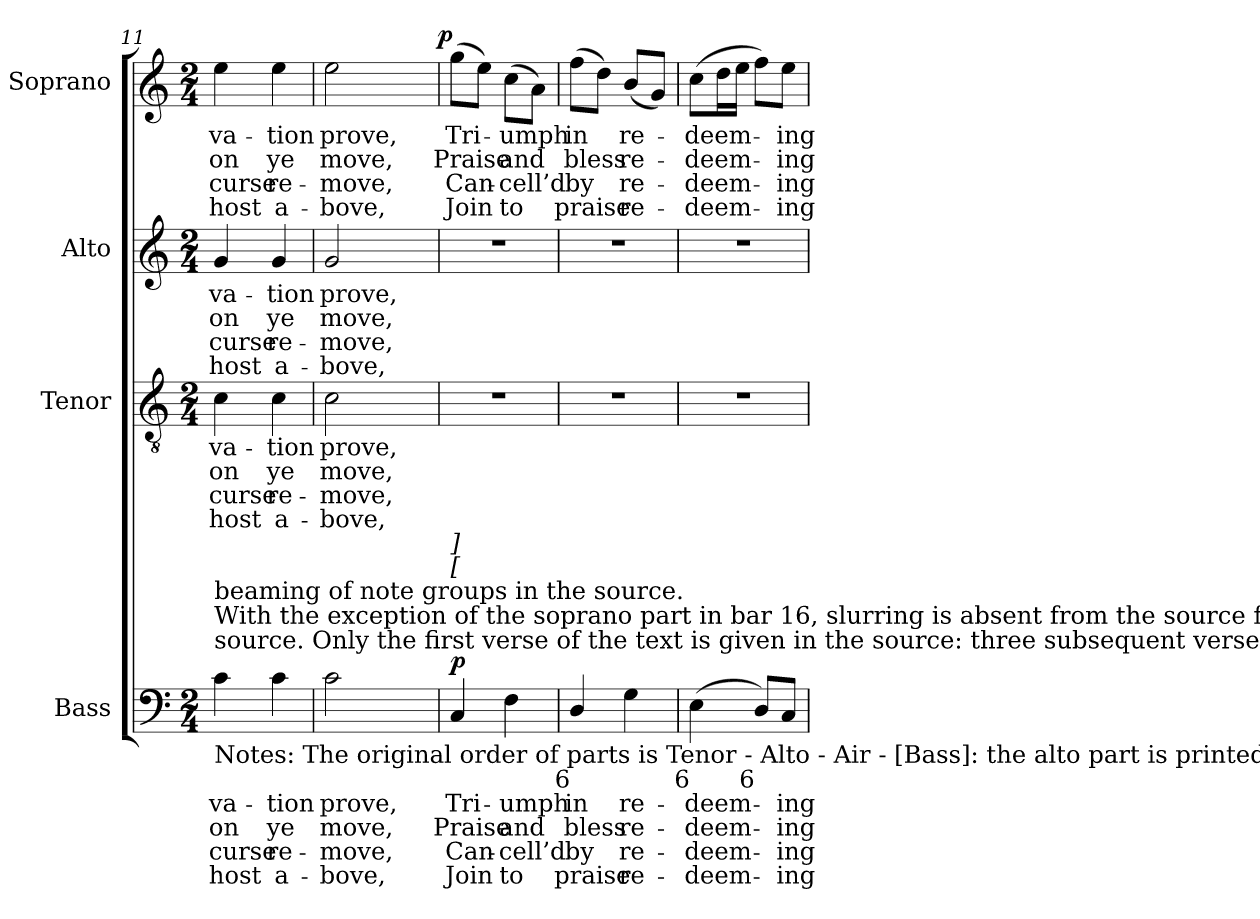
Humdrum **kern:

**kern	**text	**text	**text	**text	**dynam	**kern	**text	**text	**text	**text	**kern	**text	**text	**text	**text	**kern	**text	**text	**text	**text	**dynam
*part4	*part4	*part4	*part4	*part4	*part4	*part3	*part3	*part3	*part3	*part3	*part2	*part2	*part2	*part2	*part2	*part1	*part1	*part1	*part1	*part1	*part1
*staff4	*staff4	*staff4	*staff4	*staff4	*staff4	*staff3	*staff3	*staff3	*staff3	*staff3	*staff2	*staff2	*staff2	*staff2	*staff2	*staff1	*staff1	*staff1	*staff1	*staff1	*staff1
*I"Bass	*	*	*	*	*	*I"Tenor	*	*	*	*	*I"Alto	*	*	*	*	*I"Soprano	*	*	*	*	*
*I'B.	*	*	*	*	*	*I'T.	*	*	*	*	*I'A.	*	*	*	*	*I'S.	*	*	*	*	*
!!LO:LB:g=z
*clefF4	*	*	*	*	*	*clefGv2	*	*	*	*	*clefG2	*	*	*	*	*clefG2	*	*	*	*	*
*	*	*	*	*	*	*ITrd7c12	*	*	*	*	*	*	*	*	*	*	*	*	*	*	*
*k[]	*	*	*	*	*	*k[]	*	*	*	*	*k[]	*	*	*	*	*k[]	*	*	*	*	*
*C:	*	*	*	*	*	*C:	*	*	*	*	*C:	*	*	*	*	*C:	*	*	*	*	*
*M2/4	*	*	*	*	*	*M2/4	*	*	*	*	*M2/4	*	*	*	*	*M2/4	*	*	*	*	*
=11	=11	=11	=11	=11	=11	=11	=11	=11	=11	=11	=11	=11	=11	=11	=11	=11	=11	=11	=11	=11	=11
!	!LO:LY:b:color=#000000	!LO:LY:b:color=#000000	!LO:LY:b:color=#000000	!LO:LY:b:color=#000000	!	!	!	!	!	!	!	!	!	!	!	!	!	!	!	!	!
!	!	!	!	!	!	!	!LO:LY:b:color=#000000	!LO:LY:b:color=#000000	!LO:LY:b:color=#000000	!LO:LY:b:color=#000000	!	!	!	!	!	!	!	!	!	!	!
!	!	!	!	!	!	!	!	!	!	!	!	!LO:LY:b:color=#000000	!LO:LY:b:color=#000000	!LO:LY:b:color=#000000	!LO:LY:b:color=#000000	!	!	!	!	!	!
!LO:TX:b:t=Notes&colon; The original order of parts is Tenor - Alto - Air - [Bass]&colon; the alto part is printed in the treble clef an octave above sounding pitch in the	!	!	!	!	!	!	!	!	!	!	!	!	!	!	!	!	!	!	!	!	!
!LO:TX:t=source. Only the first verse of the text is given in the source&colon; three subsequent verses selected from the text have been added editorially.	!	!	!	!	!	!	!	!	!	!	!	!	!	!	!	!	!	!	!	!	!
!LO:TX:t=With the exception of the soprano part in bar 16, slurring is absent from the source for this piece, and has been added editorially based on the	!	!	!	!	!	!	!	!	!	!	!	!	!	!	!	!	!	!	!	!	!
!LO:TX:t=beaming of note groups in the source.	!	!	!	!	!	!	!	!	!	!	!	!	!	!	!	!	!	!	!	!	!
!	!	!	!	!	!	!	!	!	!	!	!	!	!	!	!	!	!LO:LY:b:color=#000000	!LO:LY:b:color=#000000	!LO:LY:b:color=#000000	!LO:LY:b:color=#000000	!
4ci\	-va-	on	curse	host	.	4Ci\	-va-	on	curse	host	4gi/	-va-	on	curse	host	4eei\	-va-	on	curse	host	.
!	!LO:LY:b:color=#000000	!LO:LY:b:color=#000000	!LO:LY:b:color=#000000	!LO:LY:b:color=#000000	!	!	!	!	!	!	!	!	!	!	!	!	!	!	!	!	!
!	!	!	!	!	!	!	!LO:LY:b:color=#000000	!LO:LY:b:color=#000000	!LO:LY:b:color=#000000	!LO:LY:b:color=#000000	!	!	!	!	!	!	!	!	!	!	!
!	!	!	!	!	!	!	!	!	!	!	!	!LO:LY:b:color=#000000	!LO:LY:b:color=#000000	!LO:LY:b:color=#000000	!LO:LY:b:color=#000000	!	!	!	!	!	!
!	!	!	!	!	!	!	!	!	!	!	!	!	!	!	!	!	!LO:LY:b:color=#000000	!LO:LY:b:color=#000000	!LO:LY:b:color=#000000	!LO:LY:b:color=#000000	!
4ci\	-tion	ye	-re-	a-	.	4Ci\	-tion	ye	re-	-a-	4gi/	-tion	ye	re-	-a-	4eei\	-tion	ye	re-	-a-	.
=12	=12	=12	=12	=12	=12	=12	=12	=12	=12	=12	=12	=12	=12	=12	=12	=12	=12	=12	=12	=12	=12
!	!LO:LY:b:color=#000000	!LO:LY:b:color=#000000	!LO:LY:b:color=#000000	!LO:LY:b:color=#000000	!	!	!	!	!	!	!	!	!	!	!	!	!	!	!	!	!
!	!	!	!	!	!	!	!LO:LY:b:color=#000000	!LO:LY:b:color=#000000	!LO:LY:b:color=#000000	!LO:LY:b:color=#000000	!	!	!	!	!	!	!	!	!	!	!
!	!	!	!	!	!	!	!	!	!	!	!	!LO:LY:b:color=#000000	!LO:LY:b:color=#000000	!LO:LY:b:color=#000000	!LO:LY:b:color=#000000	!	!	!	!	!	!
!	!	!	!	!	!	!	!	!	!	!	!	!	!	!	!	!	!LO:LY:b:color=#000000	!LO:LY:b:color=#000000	!LO:LY:b:color=#000000	!LO:LY:b:color=#000000	!
*	*	*	*	*	*	*	*	*	*	*	*	*	*	*	*	*^	*	*	*	*	*
2ci\	prove,	move,	move,	-bove,	.	2Ci\	prove,	move,	-move,	bove,	2gi/	prove,	move,	-move,	bove,	2eei\	4ryy	prove,	move,	-move,	bove,	.
.	.	.	.	.	.	.	.	.	.	.	.	.	.	.	.	.	8ryy	.	.	.	.	.
.	.	.	.	.	.	.	.	.	.	.	.	.	.	.	.	.	16ryy	.	.	.	.	.
.	.	.	.	.	.	.	.	.	.	.	.	.	.	.	.	.	32ryy	.	.	.	.	.
.	.	.	.	.	.	.	.	.	.	.	.	.	.	.	.	.	64ryy	.	.	.	.	.
.	.	.	.	.	.	.	.	.	.	.	.	.	.	.	.	.	128...ryy	.	.	.	.	.
.	.	.	.	.	.	.	.	.	.	.	.	.	.	.	.	.	1024ryy	.	.	.	.	p
*	*	*	*	*	*	*	*	*	*	*	*	*	*	*	*	*v	*v	*	*	*	*	*
=13	=13	=13	=13	=13	=13	=13	=13	=13	=13	=13	=13	=13	=13	=13	=13	=13	=13	=13	=13	=13	=13
*	*	*	*	*	*	*	*	*	*	*	*	*	*	*	*	*^	*	*	*	*	*
!	!LO:LY:b:color=#000000	!LO:LY:b:color=#000000	!LO:LY:b:color=#000000	!LO:LY:b:color=#000000	!	!LO:N:vis=1	!	!	!	!	!LO:N:vis=1	!	!	!	!	!	!	!	!	!	!	!
*	*	*	*	*	*	*	*	*	*	*	*	*	*	*	*	*v	*v	*	*	*	*	*
*	*	*	*	*	*	*	*	*	*	*	*	*	*	*	*	*^	*	*	*	*	*
!LO:TX:a:i:t=[	!	!	!	!	!	!	!	!	!	!	!	!	!	!	!	!	!	!	!	!	!	!
!LO:TX:a:i:t=]	!	!	!	!	!	!	!	!	!	!	!	!	!	!	!	!	!	!	!	!	!	!
!	!	!	!	!	!	!	!	!	!	!	!	!	!	!	!	!	!	!LO:LY:b:color=#000000	!LO:LY:b:color=#000000	!LO:LY:b:color=#000000	!LO:LY:b:color=#000000	!
*	*	*	*	*	*	*	*	*	*	*	*	*	*	*	*	*v	*v	*	*	*	*	*
4Ci/	Tri-	Praise	Can-	Join	p	2r	.	.	.	.	2r	.	.	.	.	(8ggi\L	Tri-	Praise	Can-	-Join	.
.	.	.	.	.	.	.	.	.	.	.	.	.	.	.	.	8eei\J)	.	.	.	.	.
!	!LO:LY:b:color=#000000	!LO:LY:b:color=#000000	!LO:LY:b:color=#000000	!LO:LY:b:color=#000000	!	!	!	!	!	!	!	!	!	!	!	!	!	!	!	!	!
!	!	!	!	!	!	!	!	!	!	!	!	!	!	!	!	!	!LO:LY:b:color=#000000	!LO:LY:b:color=#000000	!LO:LY:b:color=#000000	!LO:LY:b:color=#000000	!
4Fi\	-umph	and	cell’d	-to	.	.	.	.	.	.	.	.	.	.	.	(8cci\L	-umph	and	cell’d	to	.
.	.	.	.	.	.	.	.	.	.	.	.	.	.	.	.	8ai\J)	.	.	.	.	.
=14	=14	=14	=14	=14	=14	=14	=14	=14	=14	=14	=14	=14	=14	=14	=14	=14	=14	=14	=14	=14	=14
!	!LO:LY:b:color=#000000	!LO:LY:b:color=#000000	!LO:LY:b:color=#000000	!LO:LY:b:color=#000000	!	!LO:N:vis=1	!	!	!	!	!LO:N:vis=1	!	!	!	!	!	!	!	!	!	!
!LO:TX:b:rj:t=6	!	!	!	!	!	!	!	!	!	!	!	!	!	!	!	!	!	!	!	!	!
!	!	!	!	!	!	!	!	!	!	!	!	!	!	!	!	!	!LO:LY:b:color=#000000	!LO:LY:b:color=#000000	!LO:LY:b:color=#000000	!LO:LY:b:color=#000000	!
4Di/	in	bless	by	praise	.	2r	.	.	.	.	2r	.	.	.	.	(8ffi\L	in	bless	by	praise	.
.	.	.	.	.	.	.	.	.	.	.	.	.	.	.	.	8ddi\J)	.	.	.	.	.
!	!LO:LY:b:color=#000000	!LO:LY:b:color=#000000	!LO:LY:b:color=#000000	!LO:LY:b:color=#000000	!	!	!	!	!	!	!	!	!	!	!	!	!	!	!	!	!
!	!	!	!	!	!	!	!	!	!	!	!	!	!	!	!	!	!LO:LY:b:color=#000000	!LO:LY:b:color=#000000	!LO:LY:b:color=#000000	!LO:LY:b:color=#000000	!
4Gi\	re-	re-	-re-	re-	.	.	.	.	.	.	.	.	.	.	.	(8bi/L	re-	re-	re-	-re-	.
.	.	.	.	.	.	.	.	.	.	.	.	.	.	.	.	8gi/J)	.	.	.	.	.
=15	=15	=15	=15	=15	=15	=15	=15	=15	=15	=15	=15	=15	=15	=15	=15	=15	=15	=15	=15	=15	=15
!	!LO:LY:b:color=#000000	!LO:LY:b:color=#000000	!LO:LY:b:color=#000000	!LO:LY:b:color=#000000	!	!LO:N:vis=1	!	!	!	!	!LO:N:vis=1	!	!	!	!	!	!	!	!	!	!
!LO:TX:b:rj:t=6	!	!	!	!	!	!	!	!	!	!	!	!	!	!	!	!	!	!	!	!	!
!	!	!	!	!	!	!	!	!	!	!	!	!	!	!	!	!	!LO:LY:b:color=#000000	!LO:LY:b:color=#000000	!LO:LY:b:color=#000000	!LO:LY:b:color=#000000	!
(4Ei\	-deem-	-deem-	-deem-	-deem-	.	2r	.	.	.	.	2r	.	.	.	.	(8cci\L	-deem-	-deem-	-deem-	-deem-	.
.	.	.	.	.	.	.	.	.	.	.	.	.	.	.	.	16ddi\L	.	.	.	.	.
.	.	.	.	.	.	.	.	.	.	.	.	.	.	.	.	16eei\JJ	.	.	.	.	.
!LO:TX:b:rj:t=6	!	!	!	!	!	!	!	!	!	!	!	!	!	!	!	!	!	!	!	!	!
8Di/L)	.	.	.	.	.	.	.	.	.	.	.	.	.	.	.	8ffi\L)	.	.	.	.	.
!	!LO:LY:b:color=#000000	!LO:LY:b:color=#000000	!LO:LY:b:color=#000000	!LO:LY:b:color=#000000	!	!	!	!	!	!	!	!	!	!	!	!	!	!	!	!	!
!	!	!	!	!	!	!	!	!	!	!	!	!	!	!	!	!	!LO:LY:b:color=#000000	!LO:LY:b:color=#000000	!LO:LY:b:color=#000000	!LO:LY:b:color=#000000	!
8Ci/J	-ing	-ing	ing	-ing	.	.	.	.	.	.	.	.	.	.	.	8eei\J	-ing	-ing	-ing	ing	.
=	=	=	=	=	=	=	=	=	=	=	=	=	=	=	=	=	=	=	=	=	=
*-	*-	*-	*-	*-	*-	*-	*-	*-	*-	*-	*-	*-	*-	*-	*-	*-	*-	*-	*-	*-	*-
